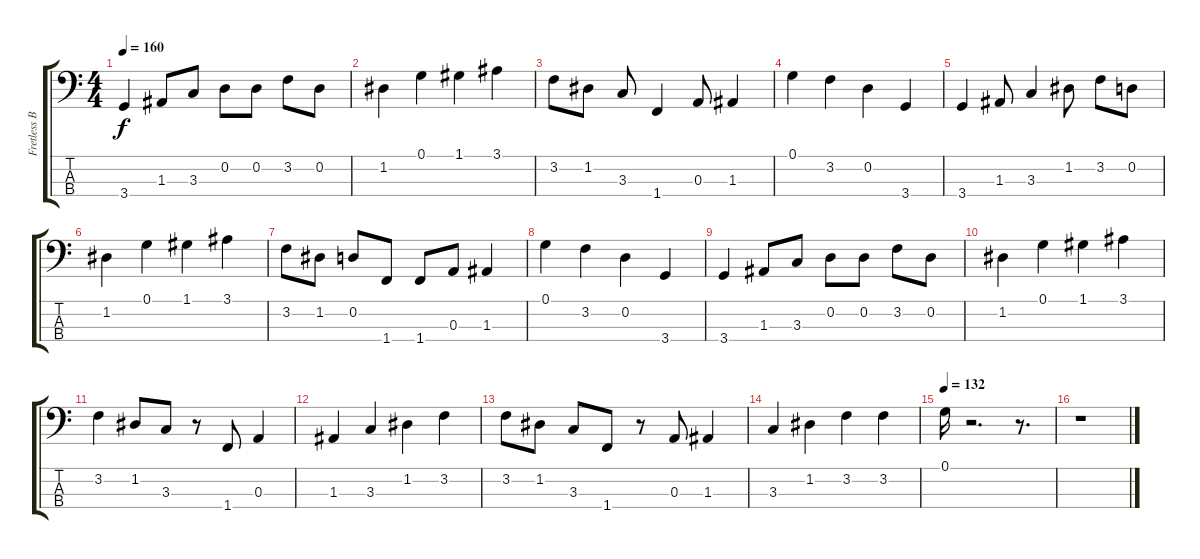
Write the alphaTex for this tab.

\track ("Fretless Bass" "Fretless B") {instrument fretlessbass}
\staff {score tabs}
\tuning (G2 D2 A1 E1) {hide}
\ts (4 4)
\tempo 160
\clef f4
\ks c
3.4.4{dy f} 1.3.8 3.3.8 0.2.8 0.2.8 3.2.8 0.2.8 |
1.2.4 0.1.4 1.1.4 3.1.4 |
3.2.8 1.2.8 3.3.8 1.4.4 0.3.8 1.3.4 |
0.1.4 3.2.4 0.2.4 3.4.4 |
3.4.4 1.3.8 3.3.4 1.2.8 3.2.8 0.2.8 |
1.2.4 0.1.4 1.1.4 3.1.4 |
3.2.8 1.2.8 0.2.8 1.4.8 1.4.8 0.3.8 1.3.4 |
0.1.4 3.2.4 0.2.4 3.4.4 |
3.4.4 1.3.8 3.3.8 0.2.8 0.2.8 3.2.8 0.2.8 |
1.2.4 0.1.4 1.1.4 3.1.4 |
3.2.4 1.2.8 3.3.8 r.8 1.4.8 0.3.4 |
1.3.4 3.3.4 1.2.4 3.2.4 |
3.2.8 1.2.8 3.3.8 1.4.8 r.8 0.3.8 1.3.4 |
3.3.4 1.2.4 3.2.4 3.2.4 |
\tempo 132
0.1.16 r.2{d} r.8{d} |
r.1
